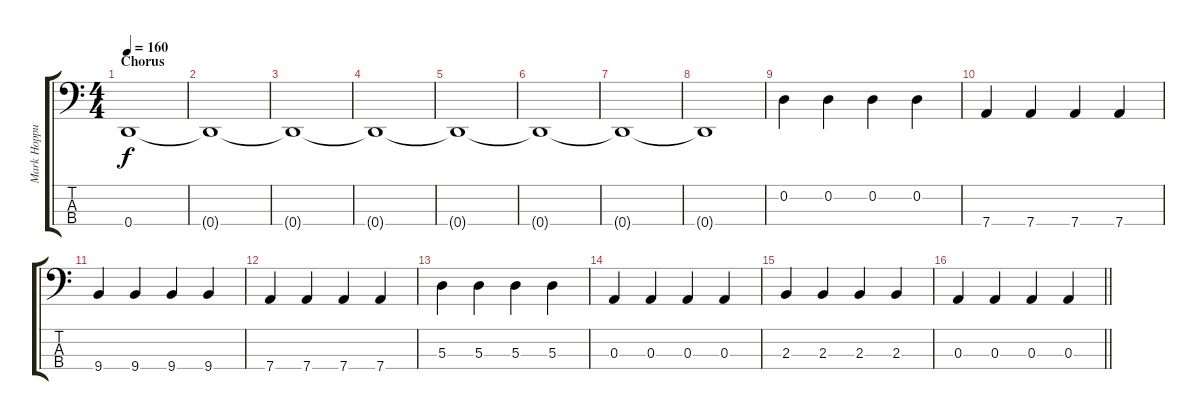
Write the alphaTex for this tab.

\track ("Mark Hoppus - Bass" "Mark Hoppu") {instrument electricbasspick}
\staff {score tabs}
\tuning (G2 D2 A1 D1) {hide}
\ts (4 4)
\section ("" "Chorus")
\tempo 160
\clef f4
\ks c
0.4.1{dy f} |
0.4{t}.1 |
0.4{t}.1 |
0.4{t}.1 |
0.4{t}.1 |
0.4{t}.1 |
0.4{t}.1 |
0.4{t}.1 |
0.2.4 0.2.4 0.2.4 0.2.4 |
7.4.4 7.4.4 7.4.4 7.4.4 |
9.4.4 9.4.4 9.4.4 9.4.4 |
7.4.4 7.4.4 7.4.4 7.4.4 |
5.3.4 5.3.4 5.3.4 5.3.4 |
0.3.4 0.3.4 0.3.4 0.3.4 |
2.3.4 2.3.4 2.3.4 2.3.4 |
\barLineRight lightlight
0.3.4 0.3.4 0.3.4 0.3.4
